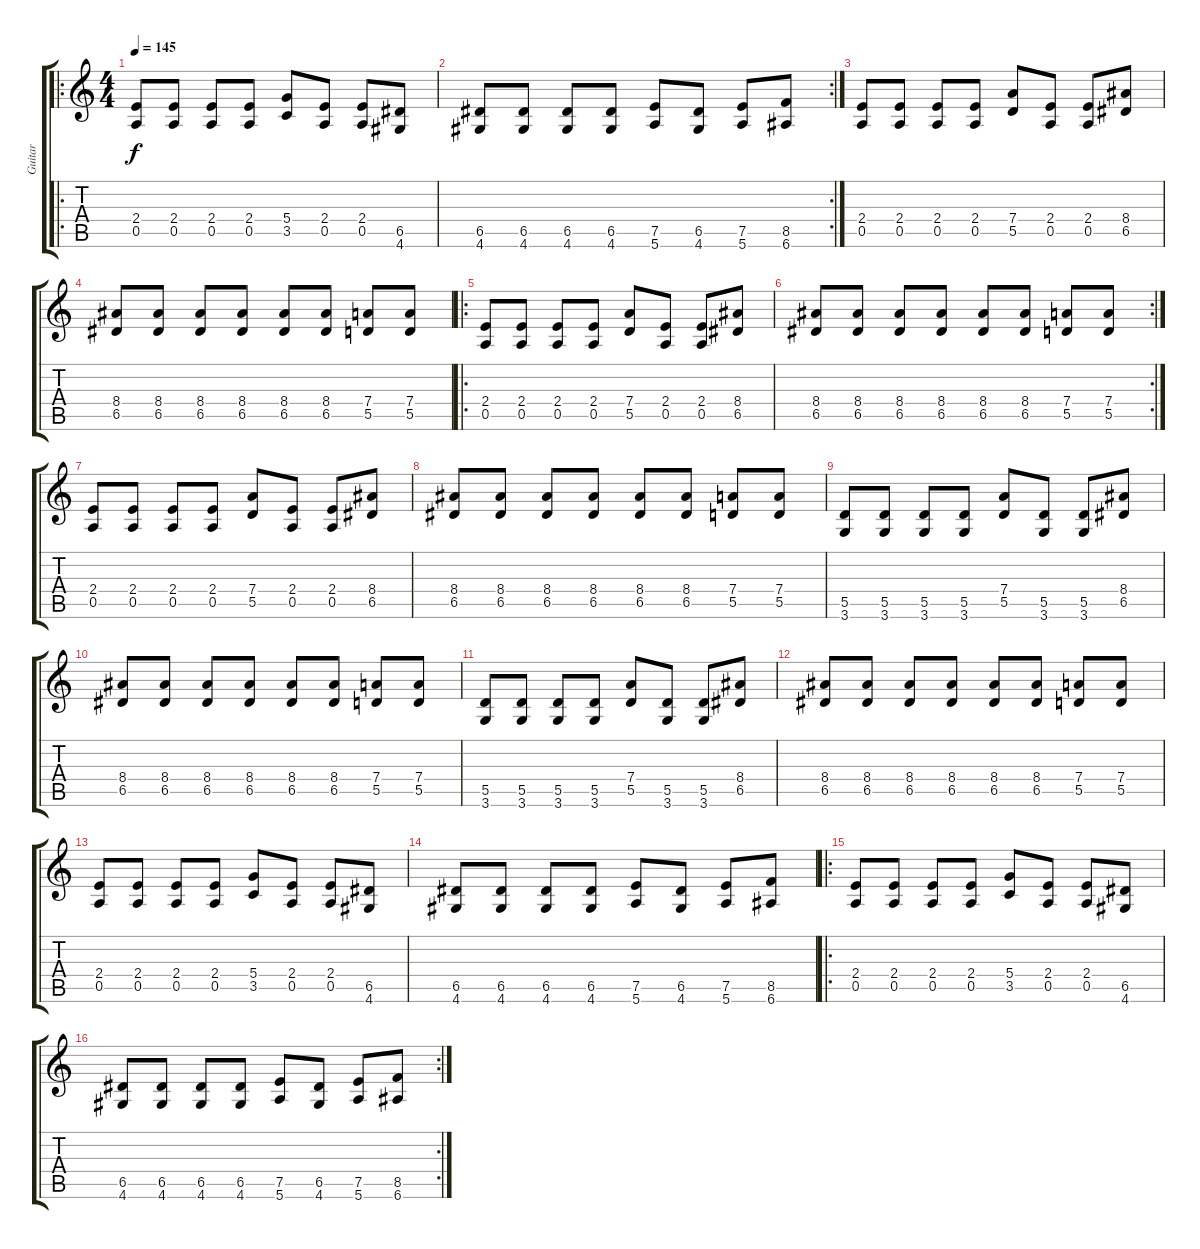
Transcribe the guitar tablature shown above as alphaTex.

\track ("Guitar" "Guitar") {instrument distortionguitar}
\staff {score tabs}
\tuning (E4 B3 G3 D3 A2 E2) {hide}
\ro
\ts (4 4)
\tempo 145
\clef g2
\ks c
(2.4 0.5).8{dy f} (2.4 0.5).8 (2.4 0.5).8 (2.4 0.5).8 (5.4 3.5).8 (2.4 0.5).8 (2.4 0.5).8 (6.5 4.6).8 |
\rc 2
(6.5 4.6).8 (6.5 4.6).8 (6.5 4.6).8 (6.5 4.6).8 (7.5 5.6).8 (6.5 4.6).8 (7.5 5.6).8 (8.5 6.6).8 |
(2.4 0.5).8 (2.4 0.5).8 (2.4 0.5).8 (2.4 0.5).8 (7.4 5.5).8 (2.4 0.5).8 (2.4 0.5).8 (8.4 6.5).8 |
(8.4 6.5).8 (8.4 6.5).8 (8.4 6.5).8 (8.4 6.5).8 (8.4 6.5).8 (8.4 6.5).8 (7.4 5.5).8 (7.4 5.5).8 |
\ro
(2.4 0.5).8 (2.4 0.5).8 (2.4 0.5).8 (2.4 0.5).8 (7.4 5.5).8 (2.4 0.5).8 (2.4 0.5).8 (8.4 6.5).8 |
\rc 2
(8.4 6.5).8 (8.4 6.5).8 (8.4 6.5).8 (8.4 6.5).8 (8.4 6.5).8 (8.4 6.5).8 (7.4 5.5).8 (7.4 5.5).8 |
(2.4 0.5).8 (2.4 0.5).8 (2.4 0.5).8 (2.4 0.5).8 (7.4 5.5).8 (2.4 0.5).8 (2.4 0.5).8 (8.4 6.5).8 |
(8.4 6.5).8 (8.4 6.5).8 (8.4 6.5).8 (8.4 6.5).8 (8.4 6.5).8 (8.4 6.5).8 (7.4 5.5).8 (7.4 5.5).8 |
(5.5 3.6).8 (5.5 3.6).8 (5.5 3.6).8 (5.5 3.6).8 (7.4 5.5).8 (5.5 3.6).8 (5.5 3.6).8 (8.4 6.5).8 |
(8.4 6.5).8 (8.4 6.5).8 (8.4 6.5).8 (8.4 6.5).8 (8.4 6.5).8 (8.4 6.5).8 (7.4 5.5).8 (7.4 5.5).8 |
(5.5 3.6).8 (5.5 3.6).8 (5.5 3.6).8 (5.5 3.6).8 (7.4 5.5).8 (5.5 3.6).8 (5.5 3.6).8 (8.4 6.5).8 |
(8.4 6.5).8 (8.4 6.5).8 (8.4 6.5).8 (8.4 6.5).8 (8.4 6.5).8 (8.4 6.5).8 (7.4 5.5).8 (7.4 5.5).8 |
(2.4 0.5).8 (2.4 0.5).8 (2.4 0.5).8 (2.4 0.5).8 (5.4 3.5).8 (2.4 0.5).8 (2.4 0.5).8 (6.5 4.6).8 |
(6.5 4.6).8 (6.5 4.6).8 (6.5 4.6).8 (6.5 4.6).8 (7.5 5.6).8 (6.5 4.6).8 (7.5 5.6).8 (8.5 6.6).8 |
\ro
(2.4 0.5).8 (2.4 0.5).8 (2.4 0.5).8 (2.4 0.5).8 (5.4 3.5).8 (2.4 0.5).8 (2.4 0.5).8 (6.5 4.6).8 |
\rc 2
(6.5 4.6).8 (6.5 4.6).8 (6.5 4.6).8 (6.5 4.6).8 (7.5 5.6).8 (6.5 4.6).8 (7.5 5.6).8 (8.5 6.6).8
